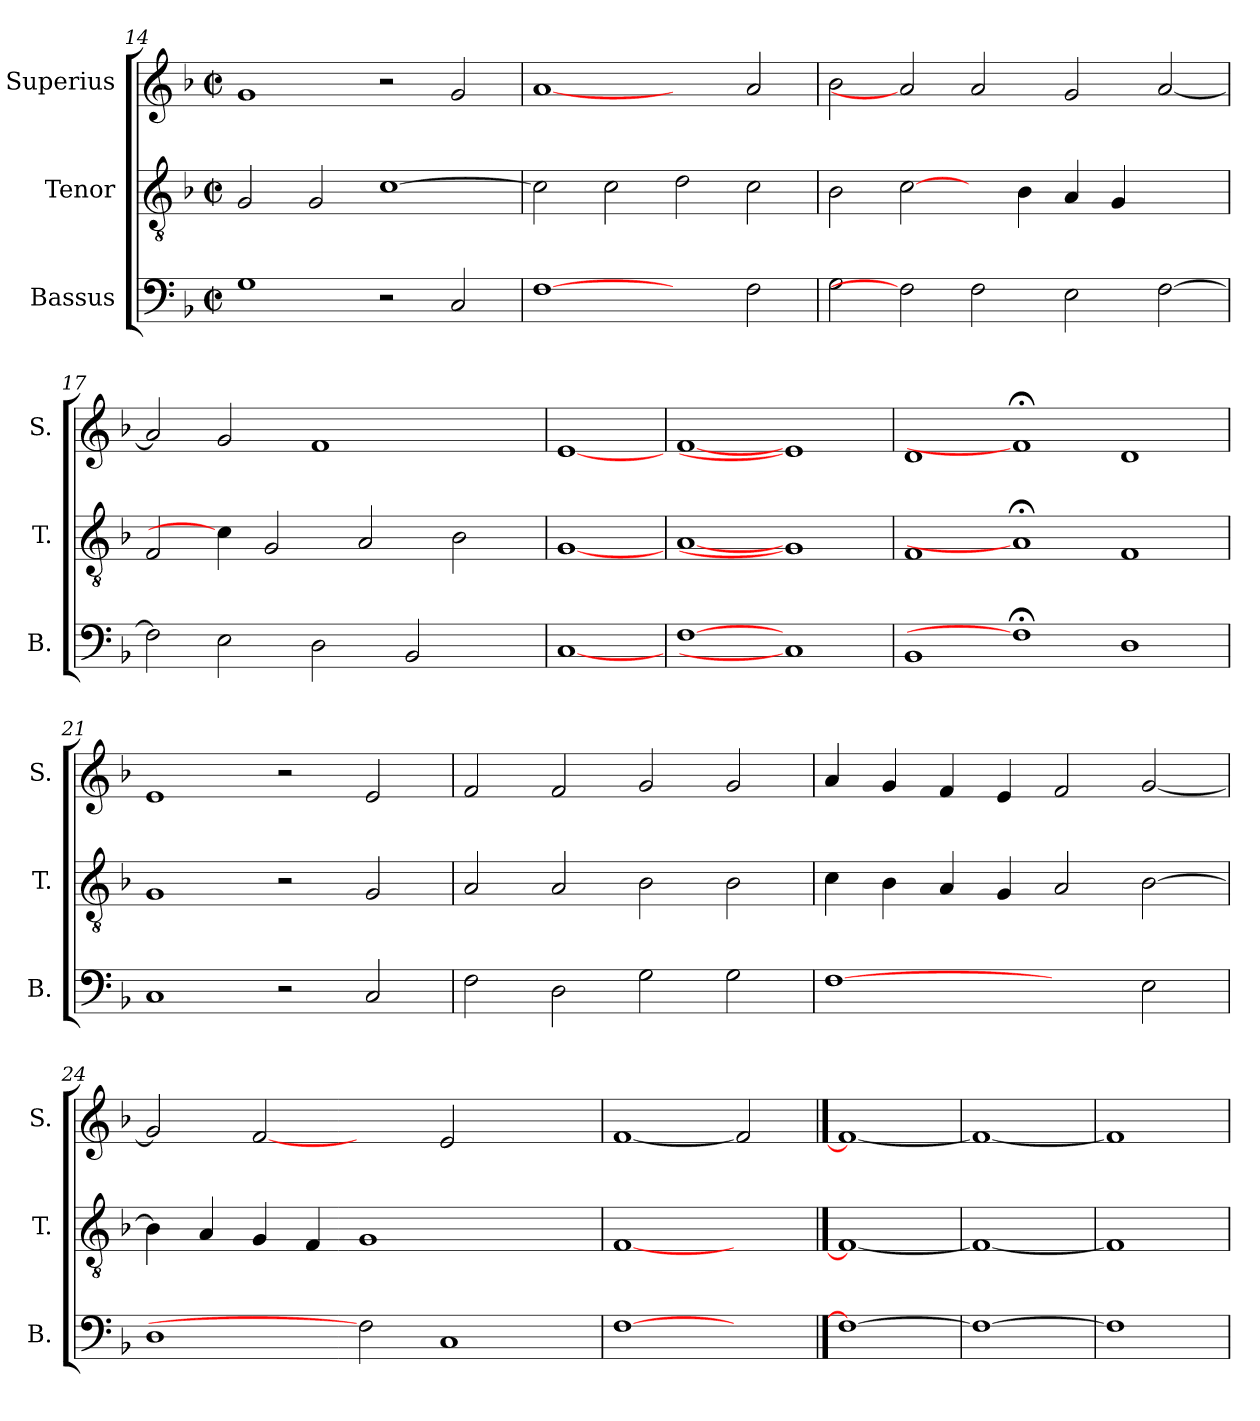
**kern	**kern	**kern
*part3	*part2	*part1
*staff3	*staff2	*staff1
*I"Bassus	*I"Tenor	*I"Superius
*I'B.	*I'T.	*I'S.
*clefF4	*clefGv2	*clefG2
*	*ITrd7c12	*
*k[b-]	*k[b-]	*k[b-]
*F:	*F:	*F:
*M2/2	*M2/2	*M2/2
*met(c|)	*met(c|)	*met(c|)
=14	=14	=14
1Gi	2GGi/	1gi
.	2GGi/	.
2r	[>1Ci	2r
2Ci/	.	2gi/
!!LO:LB:g=z
=15	=15	=15
[1Fi	2Ci\]	[1ai
.	2Ci\	.
2ryy	2Di\	2ryy
2Fi\	2Ci\	2ai/
=16	=16	=16
2Gi\	2BB-i\	2b-i\
2Fi]	[2Ci\	2ai]
2Fi\	4ryy	2ai/
.	4BB-i\	.
2Ei\	4AAi/	2gi/
.	4GGi/	.
[>2Fi\	2ryy	[<2ai/
=17	=17	=17
2Fi\]	2FFi/	2ai/]
2Ei\	4Ci\]	2gi/
.	2GGi/	.
2Di\	.	1fi
.	2AAi/	.
2BB-i/	.	.
.	2BB-i\	.
4ryy	.	4ryy
=18	=18	=18
[1Ci	[1GGi	[1ei
=19	=19	=19
[1Fi	[1AAi	[1fi
1Ci]	1GGi]	1ei]
=20	=20	=20
1BB-i	1FFi	1di
1F;i]	1AA;i]	1f;i]
1Di	1FFi	1di
!!LO:PB:g=z
=21	=21	=21
1Ci	1GGi	1ei
2r	2r	2r
2Ci/	2GGi/	2ei/
=22	=22	=22
2Fi\	2AAi/	2fi/
2Di\	2AAi/	2fi/
2Gi\	2BB-i\	2gi/
2Gi\	2BB-i\	2gi/
=23	=23	=23
[1Fi	4Ci\	4ai/
.	4BB-i\	4gi/
.	4AAi/	4fi/
.	4GGi/	4ei/
2ryy	2AAi/	2fi/
2Ei\	[>2BB-i\	[<2gi/
=24	=24	=24
1Di	4BB-i\]	2gi/]
.	4AAi/	.
.	4GGi/	[2fi
.	4FFi/	.
2Fi]	1GGi	2ryy
1Ci	.	2ei/
.	2ryy	2ryy
=25	=25	=25
[1Fi	[1FFi	[1fi
2ryy	2ryy	2fi]
==26	==26	==26
1Fi_	1FFi_	1fi_
=27	=27	=27
1Fi_	1FFi_	1fi_
=28	=28	=28
1Fi]	1FFi]	1fi]
=	=	=
*-	*-	*-
